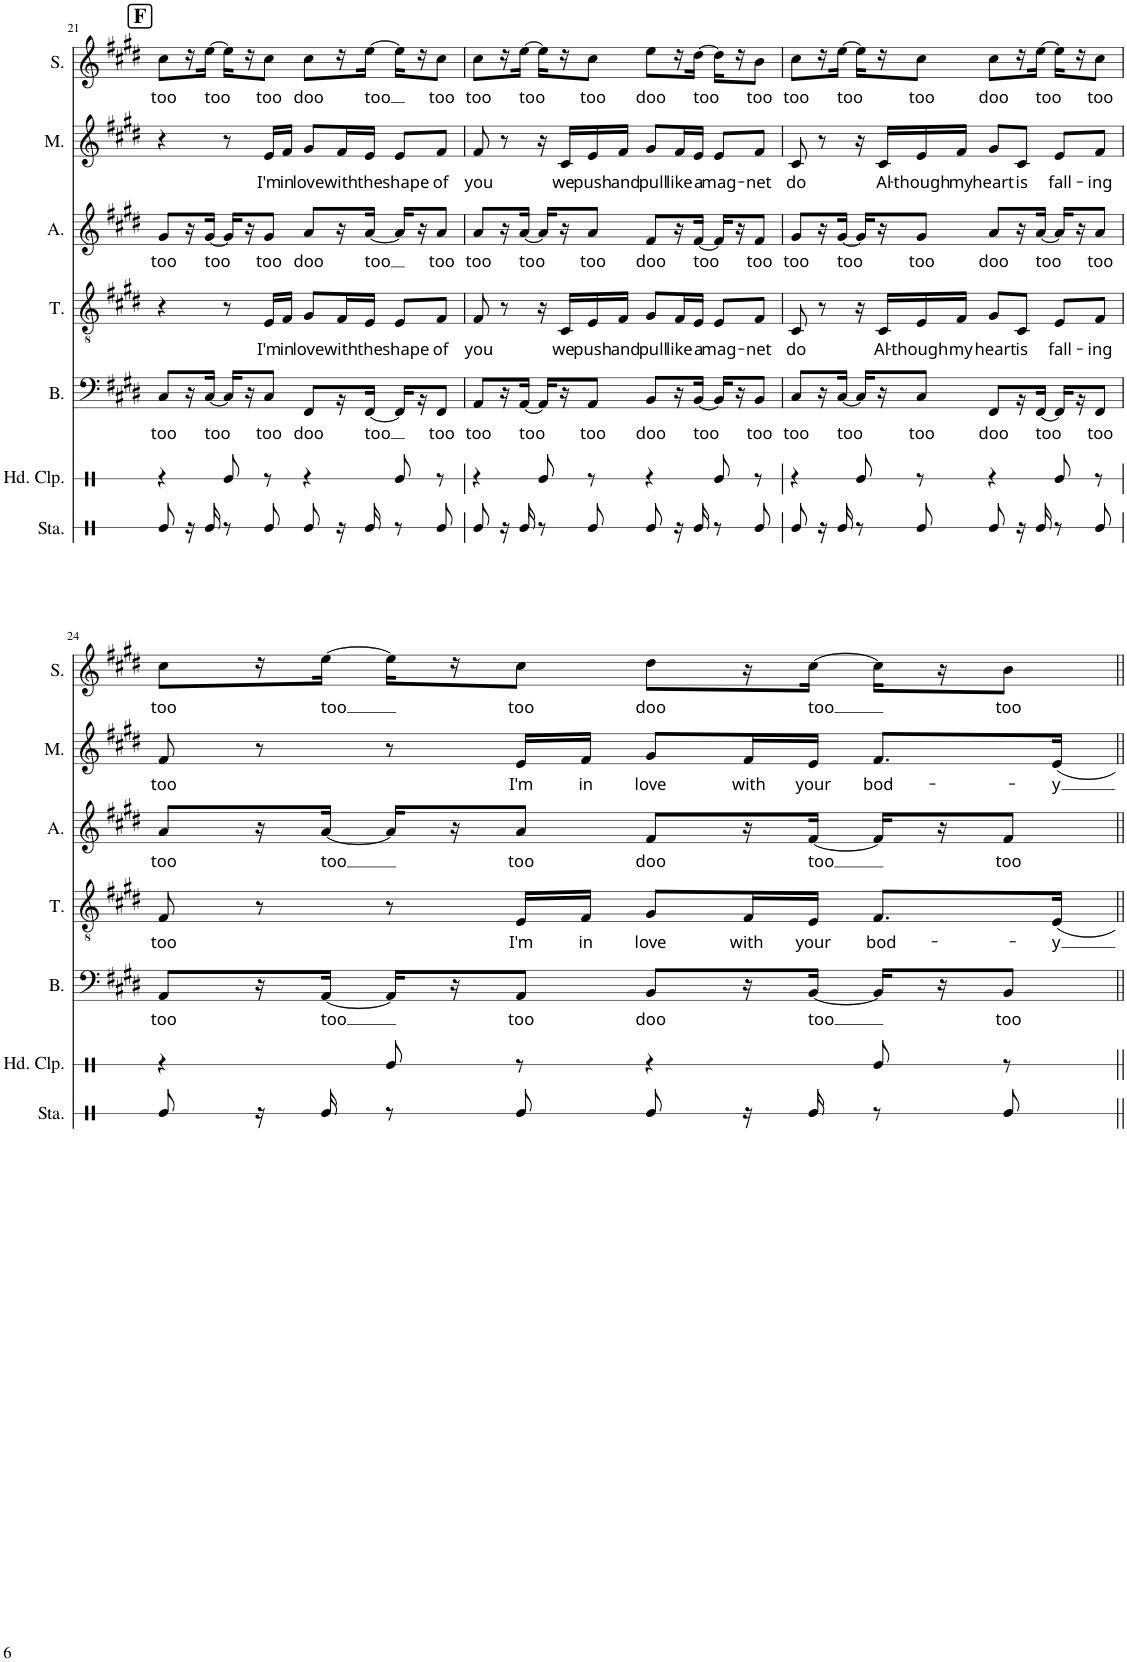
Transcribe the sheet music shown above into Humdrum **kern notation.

**kern	**kern	**kern	**text	**kern	**text	**kern	**text	**kern	**text	**kern	**text
*part7	*part6	*part5	*part5	*part4	*part4	*part3	*part3	*part2	*part2	*part1	*part1
*staff7	*staff6	*staff5	*staff5	*staff4	*staff4	*staff3	*staff3	*staff2	*staff2	*staff1	*staff1
*I"Stamp	*I"Hand Clap	*I"Base	*	*I"Tenor	*	*I"Alto	*	*I"Mezzo	*	*I"Soprano	*
*I'Sta.	*I'Hd. Clp.	*I'B.	*	*I'T.	*	*I'A.	*	*I'M.	*	*I'S.	*
!!LO:PB:g=z
*clefX	*clefX	*clefF4	*	*clefGv2	*	*clefG2	*	*clefG2	*	*clefG2	*
*k[]	*k[]	*k[f#c#g#d#]	*	*k[f#c#g#d#]	*	*k[f#c#g#d#]	*	*k[f#c#g#d#]	*	*k[f#c#g#d#]	*
*M4/4	*M4/4	*M4/4	*	*M4/4	*	*M4/4	*	*M4/4	*	*M4/4	*
!!LO:REH:place=s1:a:B:cj:fs=14:t=F
=21	=21	=21	=21	=21	=21	=21	=21	=21	=21	=21	=21
!	!	!	!LO:LY:b	!	!	!	!LO:LY:b	!	!	!	!LO:LY:b
8Re/	4r	8C#/L	too	4r	.	8g#/L	too	4r	.	8cc#\L	too
16r	.	16r	.	.	.	16r	.	.	.	16r	.
!	!	!	!LO:LY:b	!	!	!	!LO:LY:b	!	!	!	!LO:LY:b
16Re/	.	[<16C#/JJ	too	.	.	[<16g#/JJ	too	.	.	[>16ee\JJ	too
8r	8Re/	16C#/LL]	.	8r	.	16g#/LL]	.	8r	.	16ee\LL]	.
.	.	16r	.	.	.	16r	.	.	.	16r	.
!	!	!	!LO:LY:b	!	!LO:LY:b	!	!LO:LY:b	!	!LO:LY:b	!	!LO:LY:b
8Re/	8r	8C#/J	too	16E/LL	I'm	8g#/J	too	16e/LL	I'm	8cc#\J	too
!	!	!	!	!	!LO:LY:b	!	!	!	!LO:LY:b	!	!
.	.	.	.	16F#/JJ	in	.	.	16f#/JJ	in	.	.
!	!	!	!LO:LY:b	!	!LO:LY:b	!	!LO:LY:b	!	!LO:LY:b	!	!LO:LY:b
8Re/	4r	8FF#/L	doo	8G#/L	love	8a/L	doo	8g#/L	love	8cc#\L	doo
!	!	!	!	!	!LO:LY:b	!	!	!	!LO:LY:b	!	!
16r	.	16r	.	16F#/L	with	16r	.	16f#/L	with	16r	.
!	!	!	!LO:LY:b	!	!LO:LY:b	!	!LO:LY:b	!	!LO:LY:b	!	!LO:LY:b
16Re/	.	[<16FF#/JJ	too	16E/JJ	the	[<16a/JJ	too	16e/JJ	the	[>16ee\JJ	too
!	!	!	!	!	!LO:LY:b	!	!	!	!LO:LY:b	!	!
8r	8Re/	16FF#/LL]	.	8E/L	shape	16a/LL]	.	8e/L	shape	16ee\LL]	.
.	.	16r	.	.	.	16r	.	.	.	16r	.
!	!	!	!LO:LY:b	!	!LO:LY:b	!	!LO:LY:b	!	!LO:LY:b	!	!LO:LY:b
8Re/	8r	8FF#/J	too	8F#/J	of	8a/J	too	8f#/J	of	8cc#\J	too
=22	=22	=22	=22	=22	=22	=22	=22	=22	=22	=22	=22
!	!	!	!LO:LY:b	!	!LO:LY:b	!	!LO:LY:b	!	!LO:LY:b	!	!LO:LY:b
8Re/	4r	8AA/L	too	8F#/	you	8a/L	too	8f#/	you	8cc#\L	too
16r	.	16r	.	8r	.	16r	.	8r	.	16r	.
!	!	!	!LO:LY:b	!	!	!	!LO:LY:b	!	!	!	!LO:LY:b
16Re/	.	[<16AA/JJ	too	.	.	[<16a/JJ	too	.	.	[>16ee\JJ	too
8r	8Re/	16AA/LL]	.	16r	.	16a/LL]	.	16r	.	16ee\LL]	.
!	!	!	!	!	!LO:LY:b	!	!	!	!LO:LY:b	!	!
.	.	16r	.	16C#/LL	we	16r	.	16c#/LL	we	16r	.
!	!	!	!LO:LY:b	!	!LO:LY:b	!	!LO:LY:b	!	!LO:LY:b	!	!LO:LY:b
8Re/	8r	8AA/J	too	16E/	push	8a/J	too	16e/	push	8cc#\J	too
!	!	!	!	!	!LO:LY:b	!	!	!	!LO:LY:b	!	!
.	.	.	.	16F#/JJ	and	.	.	16f#/JJ	and	.	.
!	!	!	!LO:LY:b	!	!LO:LY:b	!	!LO:LY:b	!	!LO:LY:b	!	!LO:LY:b
8Re/	4r	8BB/L	doo	8G#/L	pull	8f#/L	doo	8g#/L	pull	8ee\L	doo
!	!	!	!	!	!LO:LY:b	!	!	!	!LO:LY:b	!	!
16r	.	16r	.	16F#/L	like	16r	.	16f#/L	like	16r	.
!	!	!	!LO:LY:b	!	!LO:LY:b	!	!LO:LY:b	!	!LO:LY:b	!	!LO:LY:b
16Re/	.	[<16BB/JJ	too	16E/JJ	a	[<16f#/JJ	too	16e/JJ	a	[>16dd#\JJ	too
!	!	!	!	!	!LO:LY:b	!	!	!	!LO:LY:b	!	!
8r	8Re/	16BB/LL]	.	8E/L	mag-	16f#/LL]	.	8e/L	mag-	16dd#\LL]	.
.	.	16r	.	.	.	16r	.	.	.	16r	.
!	!	!	!LO:LY:b	!	!LO:LY:b	!	!LO:LY:b	!	!LO:LY:b	!	!LO:LY:b
8Re/	8r	8BB/J	too	8F#/J	-net	8f#/J	too	8f#/J	-net	8b\J	too
=23	=23	=23	=23	=23	=23	=23	=23	=23	=23	=23	=23
!	!	!	!LO:LY:b	!	!LO:LY:b	!	!LO:LY:b	!	!LO:LY:b	!	!LO:LY:b
8Re/	4r	8C#/L	too	8C#/	do	8g#/L	too	8c#/	do	8cc#\L	too
16r	.	16r	.	8r	.	16r	.	8r	.	16r	.
!	!	!	!LO:LY:b	!	!	!	!LO:LY:b	!	!	!	!LO:LY:b
16Re/	.	[<16C#/JJ	too	.	.	[<16g#/JJ	too	.	.	[>16ee\JJ	too
8r	8Re/	16C#/LL]	.	16r	.	16g#/LL]	.	16r	.	16ee\LL]	.
!	!	!	!	!	!LO:LY:b	!	!	!	!LO:LY:b	!	!
.	.	16r	.	16C#/LL	Al-	16r	.	16c#/LL	Al-	16r	.
!	!	!	!LO:LY:b	!	!LO:LY:b	!	!LO:LY:b	!	!LO:LY:b	!	!LO:LY:b
8Re/	8r	8C#/J	too	16E/	-though	8g#/J	too	16e/	-though	8cc#\J	too
!	!	!	!	!	!LO:LY:b	!	!	!	!LO:LY:b	!	!
.	.	.	.	16F#/JJ	my	.	.	16f#/JJ	my	.	.
!	!	!	!LO:LY:b	!	!LO:LY:b	!	!LO:LY:b	!	!LO:LY:b	!	!LO:LY:b
8Re/	4r	8FF#/L	doo	8G#/L	heart	8a/L	doo	8g#/L	heart	8cc#\L	doo
!	!	!	!	!	!LO:LY:b	!	!	!	!LO:LY:b	!	!
16r	.	16r	.	8C#/J	is	16r	.	8c#/J	is	16r	.
!	!	!	!LO:LY:b	!	!	!	!LO:LY:b	!	!	!	!LO:LY:b
16Re/	.	[<16FF#/JJ	too	.	.	[<16a/JJ	too	.	.	[>16ee\JJ	too
!	!	!	!	!	!LO:LY:b	!	!	!	!LO:LY:b	!	!
8r	8Re/	16FF#/LL]	.	8E/L	fall-	16a/LL]	.	8e/L	fall-	16ee\LL]	.
.	.	16r	.	.	.	16r	.	.	.	16r	.
!	!	!	!LO:LY:b	!	!LO:LY:b	!	!LO:LY:b	!	!LO:LY:b	!	!LO:LY:b
8Re/	8r	8FF#/J	too	8F#/J	-ing	8a/J	too	8f#/J	-ing	8cc#\J	too
!!LO:LB:g=z
=24	=24	=24	=24	=24	=24	=24	=24	=24	=24	=24	=24
!	!	!	!LO:LY:b	!	!LO:LY:b	!	!LO:LY:b	!	!LO:LY:b	!	!LO:LY:b
8Re/	4r	8AA/L	too	8F#/	too	8a/L	too	8f#/	too	8cc#\L	too
16r	.	16r	.	8r	.	16r	.	8r	.	16r	.
!	!	!	!LO:LY:b	!	!	!	!LO:LY:b	!	!	!	!LO:LY:b
16Re/	.	[<16AA/JJ	too	.	.	[<16a/JJ	too	.	.	[>16ee\JJ	too
8r	8Re/	16AA/LL]	.	8r	.	16a/LL]	.	8r	.	16ee\LL]	.
.	.	16r	.	.	.	16r	.	.	.	16r	.
!	!	!	!LO:LY:b	!	!LO:LY:b	!	!LO:LY:b	!	!LO:LY:b	!	!LO:LY:b
8Re/	8r	8AA/J	too	16E/LL	I'm	8a/J	too	16e/LL	I'm	8cc#\J	too
!	!	!	!	!	!LO:LY:b	!	!	!	!LO:LY:b	!	!
.	.	.	.	16F#/JJ	in	.	.	16f#/JJ	in	.	.
!	!	!	!LO:LY:b	!	!LO:LY:b	!	!LO:LY:b	!	!LO:LY:b	!	!LO:LY:b
8Re/	4r	8BB/L	doo	8G#/L	love	8f#/L	doo	8g#/L	love	8dd#\L	doo
!	!	!	!	!	!LO:LY:b	!	!	!	!LO:LY:b	!	!
16r	.	16r	.	16F#/L	with	16r	.	16f#/L	with	16r	.
!	!	!	!LO:LY:b	!	!LO:LY:b	!	!LO:LY:b	!	!LO:LY:b	!	!LO:LY:b
16Re/	.	[<16BB/JJ	too	16E/JJ	your	[<16f#/JJ	too	16e/JJ	your	[>16cc#\JJ	too
!	!	!	!	!	!LO:LY:b	!	!	!	!LO:LY:b	!	!
8r	8Re/	16BB/LL]	.	8.F#/L	bod-	16f#/LL]	.	8.f#/L	bod-	16cc#\LL]	.
.	.	16r	.	.	.	16r	.	.	.	16r	.
!	!	!	!LO:LY:b	!	!	!	!LO:LY:b	!	!	!	!LO:LY:b
8Re/	8r	8BB/J	too	.	.	8f#/J	too	.	.	8b\J	too
!	!	!	!	!	!LO:LY:b	!	!	!	!LO:LY:b	!	!
.	.	.	.	16E/Jk	-y	.	.	16e/Jk	-y	.	.
=||	=||	=||	=||	=||	=||	=||	=||	=||	=||	=||	=||
*-	*-	*-	*-	*-	*-	*-	*-	*-	*-	*-	*-
